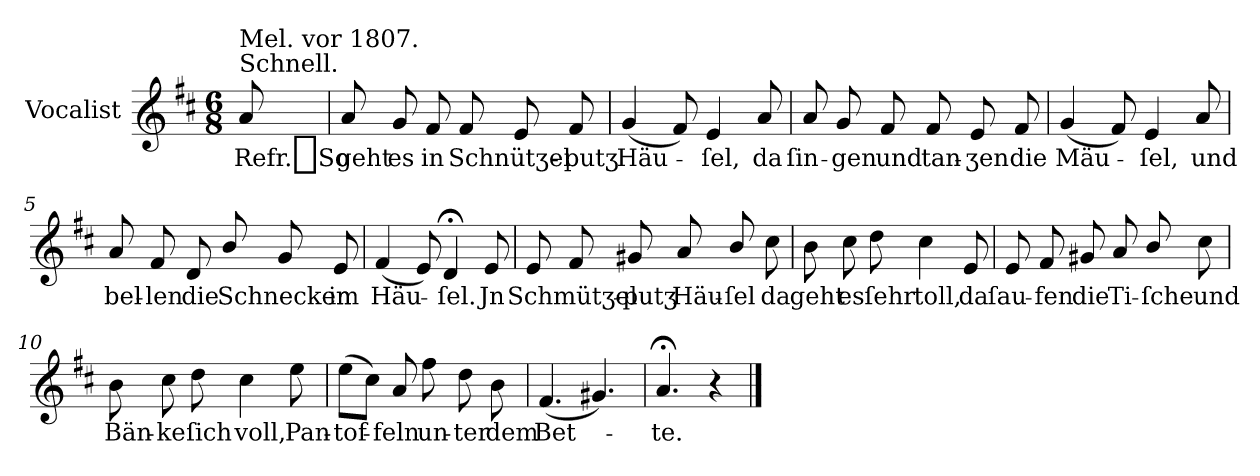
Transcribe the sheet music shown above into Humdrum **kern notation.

**kern	**text
*part1	*part1
*staff1	*staff1
*I"Vocalist	*
*k[f#c#]	*
*D:	*
*M6/8	*
=	=
!LO:TX:a:t=Schnell.	!
!LO:TX:a:t=Mel. vor 1807.	!
8a	Refr._So
=1	=1
8a	geht
8g	es
8f#	in
8f#	Schnütʒel-
8e	.
8f#	-putʒ
=2	=2
(4g	Häu-
8f#)	.
4e	-ſel,
8a	da
=3	=3
8a	ſin-
8g	-gen
8f#	und
8f#	tan-
8e	-ʒen
8f#	die
=4	=4
(4g	Mäu-
8f#)	.
4e	-ſel,
8a	und
=5	=5
8a	bel-
8f#	-len
8d	die
8b/	Schnecken
8g	.
8e	im
=6	=6
(4f#	Häu-
8e)	.
4d;<	-ſel.
8e	Jn
=7	=7
8e	Schmütʒel-
8f#	.
8g#X	-putʒ
8a	Häu-
8b/	-ſel
8cc#	da
=8	=8
8b	geht
8cc#	es
8dd	ſehr
4cc#	toll,
8e	da
=9	=9
8e	ſau-
8f#	-fen
8g#X	die
8a	Ti-
8b/	-ſche
8cc#	und
=10	=10
8b	Bän-
8cc#	-ke
8dd	ſich
4cc#	voll,
8ee	Pan-
=11	=11
(8eeL	-tof-
8cc#J)	.
8a	-feln
8ff#	un-
8dd	-ter
8b	dem
=12	=12
(4.f#	Bet-
4.g#X)	.
=13	=13
4.a;<	-te.
4r	.
==	==
*-	*-
